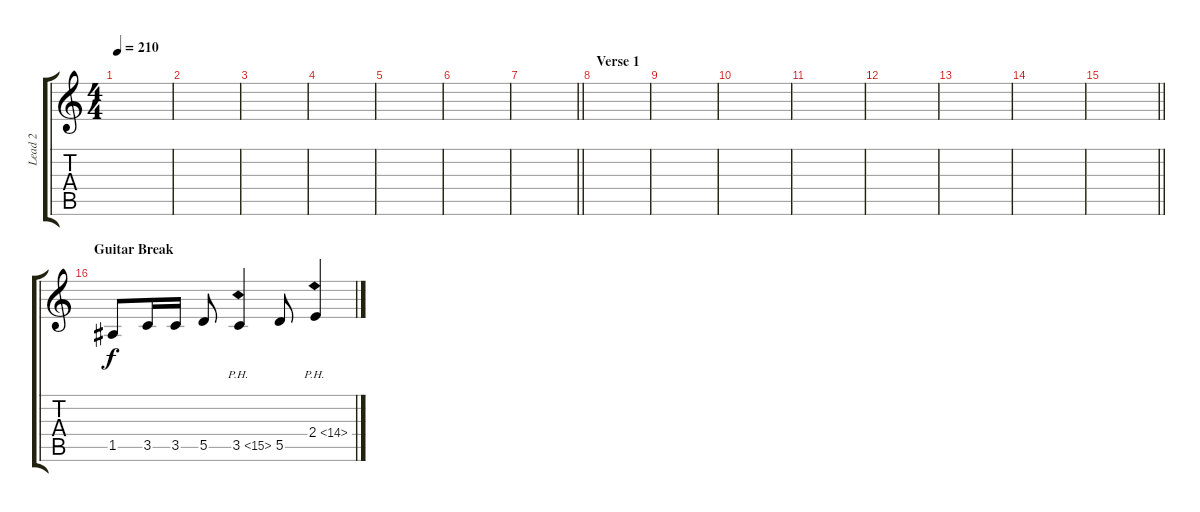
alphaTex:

\track ("Lead 2" "Lead 2") {instrument distortionguitar}
\staff {score tabs}
\tuning (E4 B3 G3 D3 A2 D2) {hide}
\ts (4 4)
\tempo 210
\clef g2
\ks c
|
|
|
|
|
|
\barLineRight lightlight
|
\section ("" "Verse 1")
|
|
|
|
|
|
|
\barLineRight lightlight
|
\section ("" "Guitar Break")
1.5.8 3.5.16 3.5.16 5.5.8 3.5{ph 12}.4 5.5.8 2.4{ph 12}.4
